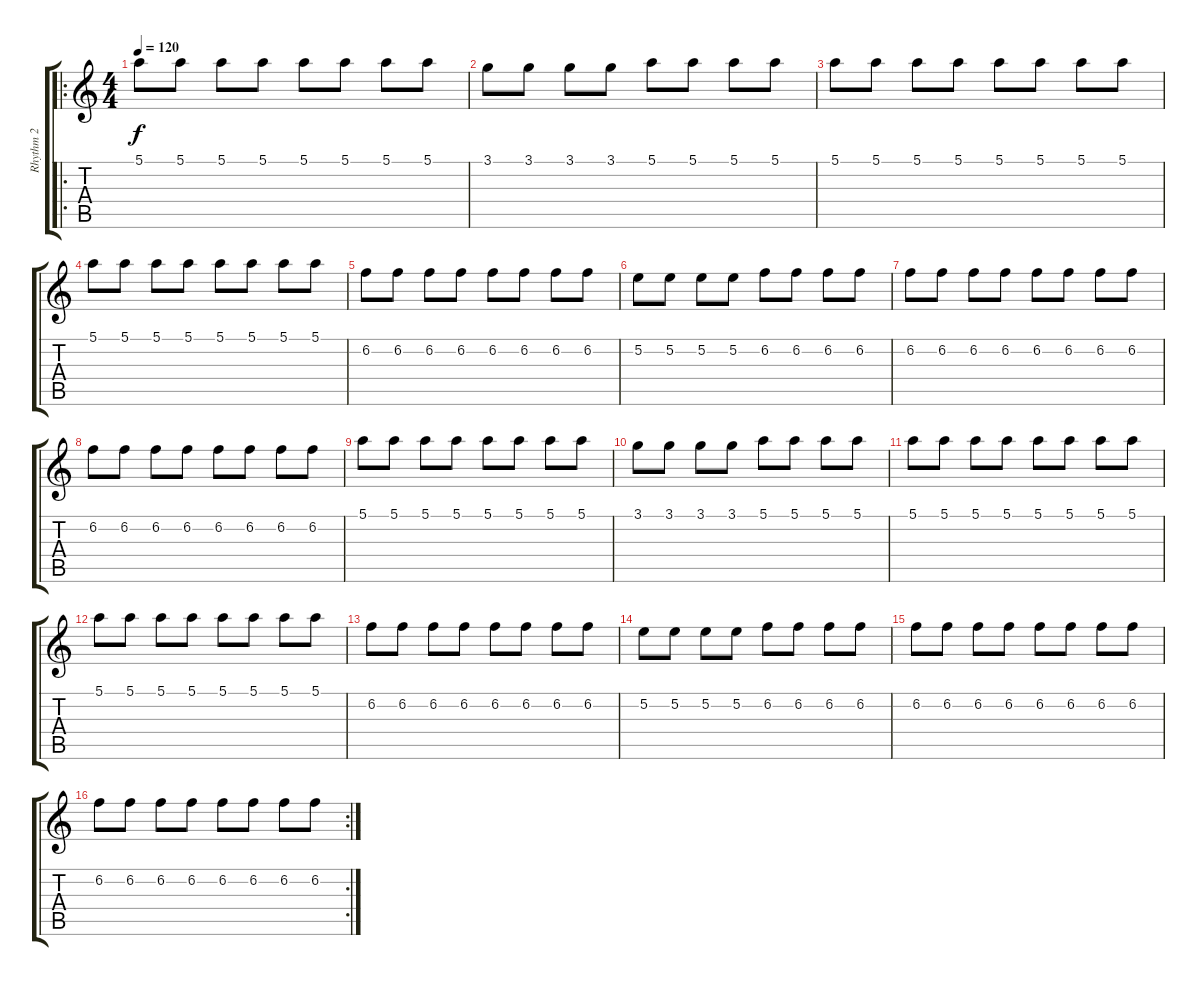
\track ("Rhythm 2" "Rhythm 2") {instrument distortionguitar}
\staff {score tabs}
\tuning (E4 B3 G3 D3 A2 D2) {hide}
\ro
\ts (4 4)
\tempo 120
\clef g2
\ks c
5.1.8{dy f} 5.1.8 5.1.8 5.1.8 5.1.8 5.1.8 5.1.8 5.1.8 |
3.1.8 3.1.8 3.1.8 3.1.8 5.1.8 5.1.8 5.1.8 5.1.8 |
5.1.8 5.1.8 5.1.8 5.1.8 5.1.8 5.1.8 5.1.8 5.1.8 |
5.1.8 5.1.8 5.1.8 5.1.8 5.1.8 5.1.8 5.1.8 5.1.8 |
6.2.8 6.2.8 6.2.8 6.2.8 6.2.8 6.2.8 6.2.8 6.2.8 |
5.2.8 5.2.8 5.2.8 5.2.8 6.2.8 6.2.8 6.2.8 6.2.8 |
6.2.8 6.2.8 6.2.8 6.2.8 6.2.8 6.2.8 6.2.8 6.2.8 |
6.2.8 6.2.8 6.2.8 6.2.8 6.2.8 6.2.8 6.2.8 6.2.8 |
5.1.8 5.1.8 5.1.8 5.1.8 5.1.8 5.1.8 5.1.8 5.1.8 |
3.1.8 3.1.8 3.1.8 3.1.8 5.1.8 5.1.8 5.1.8 5.1.8 |
5.1.8 5.1.8 5.1.8 5.1.8 5.1.8 5.1.8 5.1.8 5.1.8 |
5.1.8 5.1.8 5.1.8 5.1.8 5.1.8 5.1.8 5.1.8 5.1.8 |
6.2.8 6.2.8 6.2.8 6.2.8 6.2.8 6.2.8 6.2.8 6.2.8 |
5.2.8 5.2.8 5.2.8 5.2.8 6.2.8 6.2.8 6.2.8 6.2.8 |
6.2.8 6.2.8 6.2.8 6.2.8 6.2.8 6.2.8 6.2.8 6.2.8 |
\rc 2
6.2.8 6.2.8 6.2.8 6.2.8 6.2.8 6.2.8 6.2.8 6.2.8
